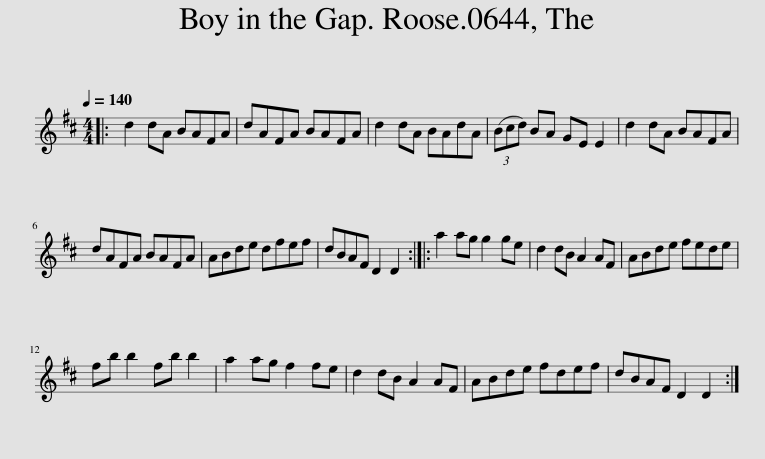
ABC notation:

X:1
L:1/8
Q:1/4=140
M:4/4
I:linebreak $
K:D
V:1 treble
V:1
|: d2 dA BAFA | dAFA BAFA | d2 dA BAdA | (3(Bcd) BA GE E2 | d2 dA BAFA |$ %5
 dAFA BAFA | ABde dfef | dBAF D2 D2 :: a2 ag g2 ge | d2 dB A2 AF | %10
 ABde fede |$ fb b2 fb b2 | a2 ag f2 fe | d2 dB A2 AF | ABde fdef | %15
 dBAF D2 D2 :| %16
